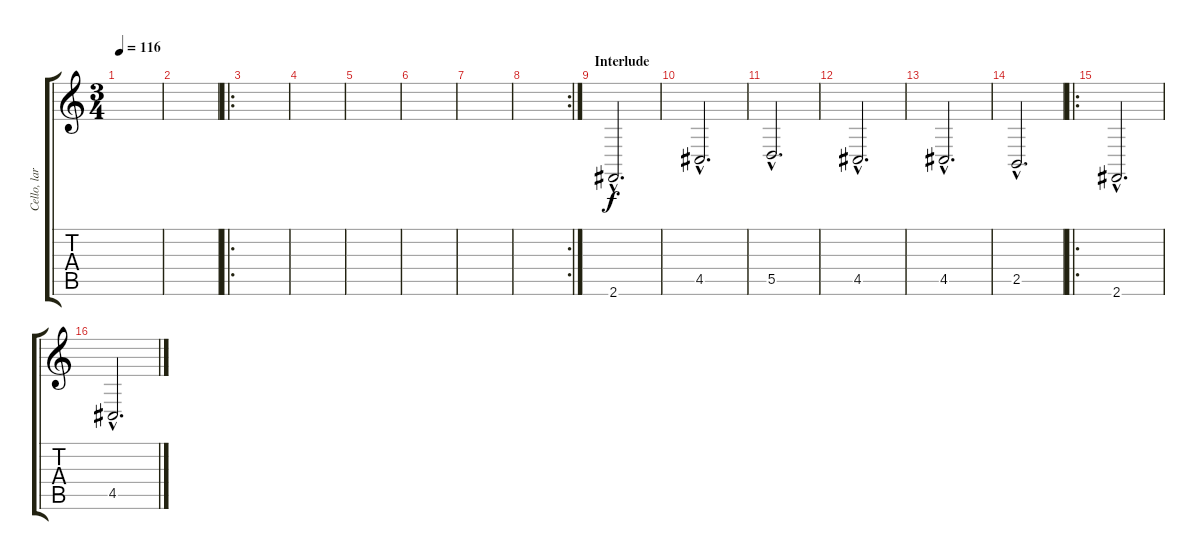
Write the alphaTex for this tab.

\track ("Cello, larsens" "Cello, lar") {instrument cello}
\staff {score tabs}
\tuning (E4 B3 G3 D3 A2 E2) {hide}
\ts (3 4)
\tempo 116
\clef g2
\ks c
|
|
\ro
|
|
|
|
|
\rc 2
|
\section ("" "Interlude")
2.6{hac}.2{d} |
4.5{hac}.2{d} |
5.5{hac}.2{d} |
4.5{hac}.2{d} |
4.5{hac}.2{d} |
2.5{hac}.2{d} |
\ro
2.6{hac}.2{d} |
4.5{hac}.2{d}
